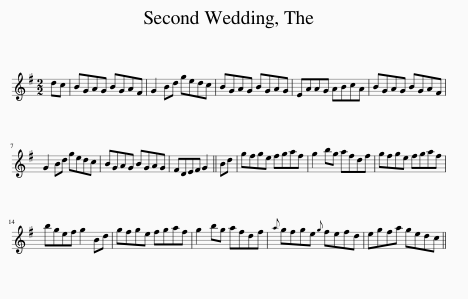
X:1
L:1/8
M:2/2
I:linebreak $
K:G
V:1 treble
V:1
 dc | BGAG BGAF | G2 Bd gedc | BGAG BGAG | EAAG ABcA | %5
 BGAG BGAF |$ G2 Bd gedc | BGAG BGAG | FDEF G2 || Bd | %10
 gfge fgaf | g2 bg afdf | gfge fgaf |$ bgef g2 Bd | gfge fgaf | %15
 g2 bg afdf |{a} gfge{g} fefd | egfa gedc || %18
